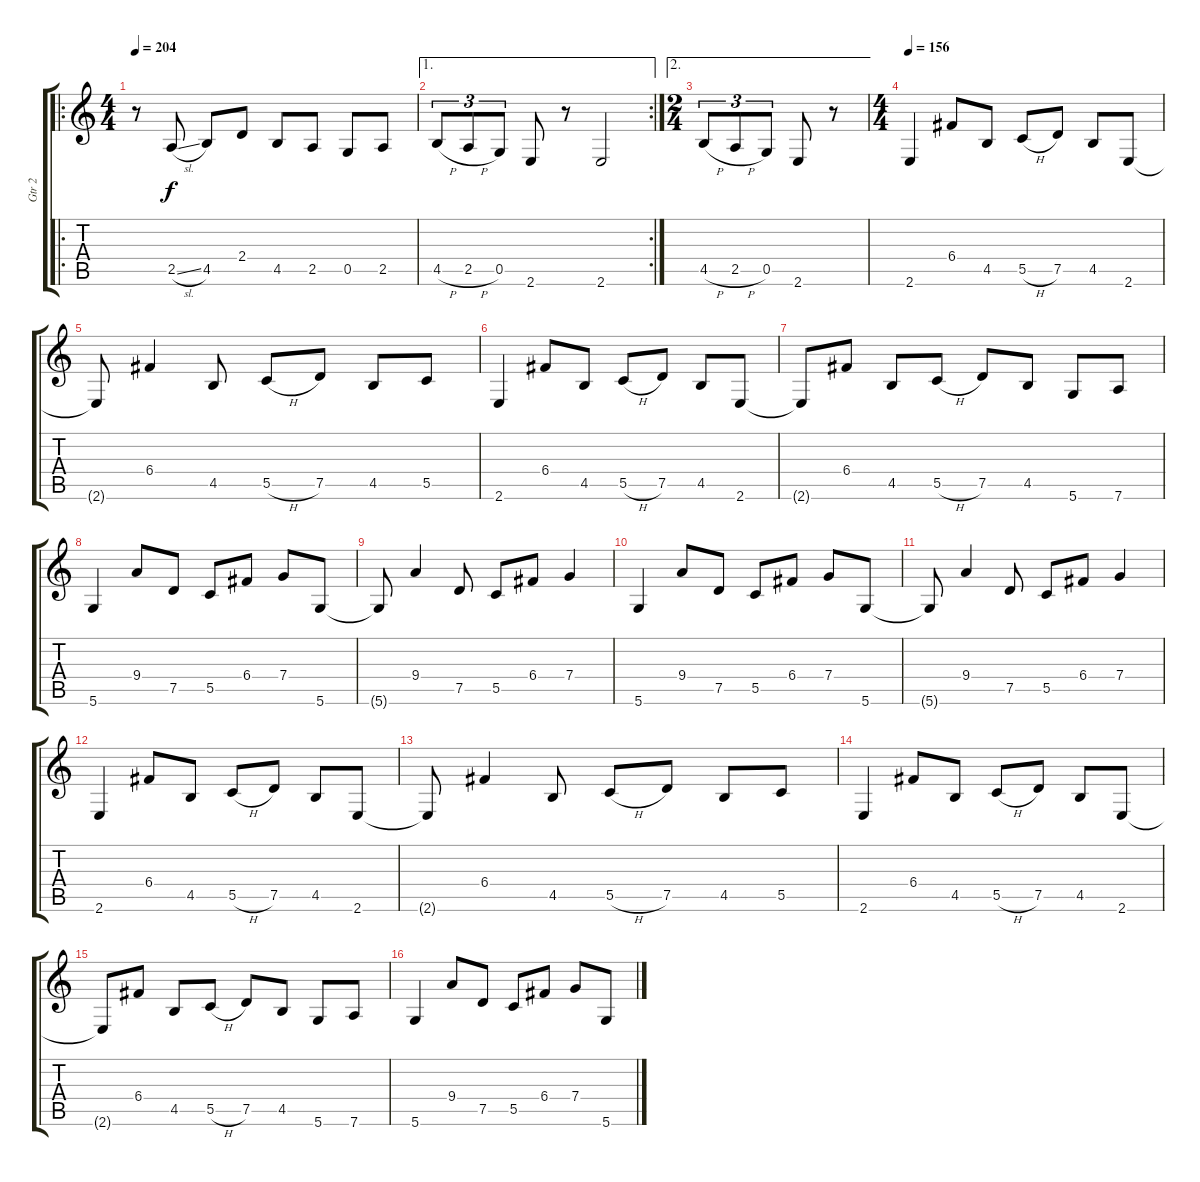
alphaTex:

\track ("Gtr 2" "Gtr 2") {instrument distortionguitar}
\staff {score tabs}
\tuning (D4 A3 F3 C3 G2 D2) {hide}
\ro
\ts (4 4)
\tempo 204
\clef g2
\ks c
r.8{dy f} 2.5{sl}.8 4.5.8 2.4.8 4.5.8 2.5.8 0.5.8 2.5.8 |
\ae 1
\rc 2
4.5{h}.8{tu (3 2)} 2.5{h}.8{tu (3 2)} 0.5.8{tu (3 2)} 2.6.8 r.8 2.6.2 |
\ae 2
\ts (2 4)
4.5{h}.8{tu (3 2)} 2.5{h}.8{tu (3 2)} 0.5.8{tu (3 2)} 2.6.8 r.8 |
\ts (4 4)
\tempo 156
2.6.4 6.4.8 4.5.8 5.5{h}.8 7.5.8 4.5.8 2.6.8 |
2.6{t}.8 6.4.4 4.5.8 5.5{h}.8 7.5.8 4.5.8 5.5.8 |
2.6.4 6.4.8 4.5.8 5.5{h}.8 7.5.8 4.5.8 2.6.8 |
2.6{t}.8 6.4.8 4.5.8 5.5{h}.8 7.5.8 4.5.8 5.6.8 7.6.8 |
5.6.4 9.4.8 7.5.8 5.5.8 6.4.8 7.4.8 5.6.8 |
5.6{t}.8 9.4.4 7.5.8 5.5.8 6.4.8 7.4.4 |
5.6.4 9.4.8 7.5.8 5.5.8 6.4.8 7.4.8 5.6.8 |
5.6{t}.8 9.4.4 7.5.8 5.5.8 6.4.8 7.4.4 |
2.6.4 6.4.8 4.5.8 5.5{h}.8 7.5.8 4.5.8 2.6.8 |
2.6{t}.8 6.4.4 4.5.8 5.5{h}.8 7.5.8 4.5.8 5.5.8 |
2.6.4 6.4.8 4.5.8 5.5{h}.8 7.5.8 4.5.8 2.6.8 |
2.6{t}.8 6.4.8 4.5.8 5.5{h}.8 7.5.8 4.5.8 5.6.8 7.6.8 |
5.6.4 9.4.8 7.5.8 5.5.8 6.4.8 7.4.8 5.6.8
